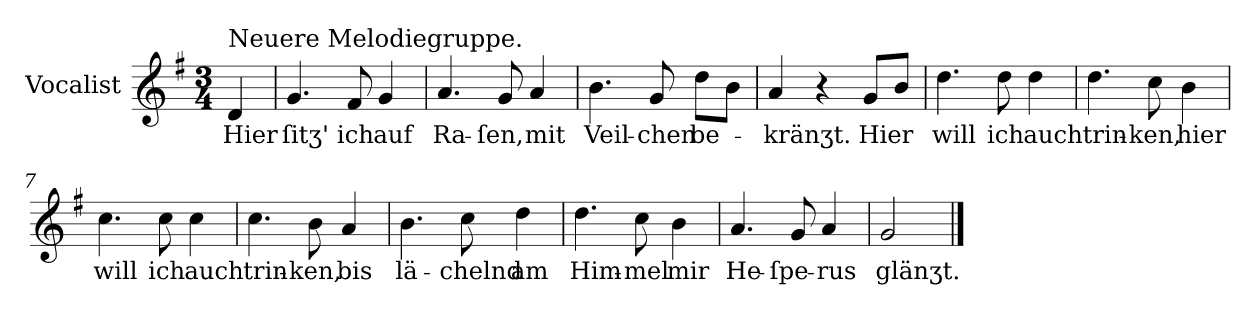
**kern	**text
*part1	*part1
*staff1	*staff1
*I"Vocalist	*
*k[f#]	*
*G:	*
*M3/4	*
=	=
!LO:TX:a:t=Neuere Melodiegruppe.	!
4d	Hier
=1	=1
4.g	ſitʒ'
8f#	ich
4g	auf
=2	=2
4.a	Ra-
8g	-ſen,
4a	mit
=3	=3
4.b	Veil-
8g	-chen
8ddL	be-
8bJ	.
=4	=4
4a	-kränʒt.
4r	.
8gL	Hier
8bJ	.
=5	=5
4.dd	will
8dd	ich
4dd	auch
=6	=6
4.dd	trin-
8cc	-ken,
4b	hier
=7	=7
4.cc	will
8cc	ich
4cc	auch
=8	=8
4.cc	trin-
8b	-ken,
4a	bis
=9	=9
4.b	lä-
8cc	-chelnd
4dd	am
=10	=10
4.dd	Him-
8cc	-mel
4b	mir
=11	=11
4.a	He-
8g	-ſpe-
4a	-rus
=12	=12
2g	glänʒt.
==	==
*-	*-
